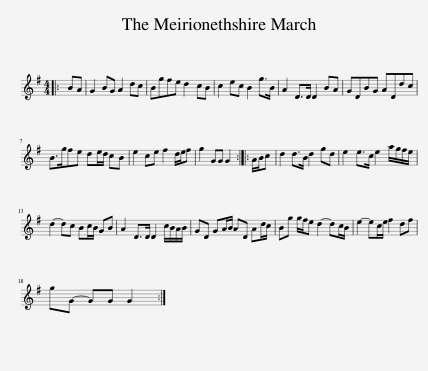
X:1
L:1/8
M:4/4
I:linebreak $
K:G
V:1 treble
V:1
|: BA | G2 BG A2 dc | Bgfe d2 cB | c2 ec B2 g>B | A2 D>D D2 BA | %5
 GDBG ADdc |$ B>gfe de/d/ cB | e2 ce f2 d/e/f | g2 GG G2 :: A/B/c | %10
 d2 d>B d2 gd | e2 e>c e2 a/g/f/e/ |$ d2- dc Bc/B/ GB | A2 D>D D2 c/B/A/B/ | GD GA/B/ AD Ad/c/ | %15
 Bg g/f/e d2- dc/B/ | e2- ec/e/ f2 df |$ gG- GG G2 :| %18
